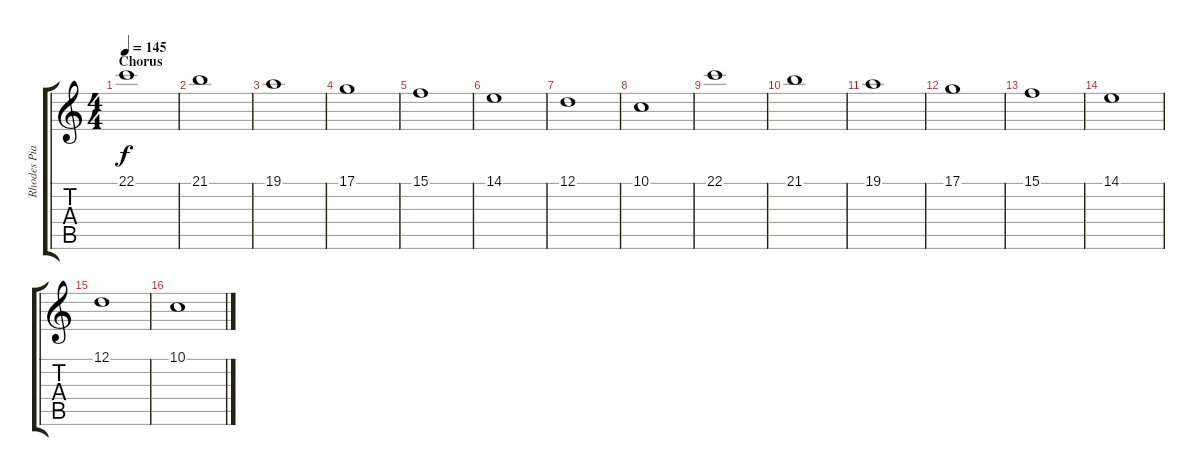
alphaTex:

\track ("Rhodes Piano" "Rhodes Pia") {instrument electricpiano1}
\staff {score tabs}
\tuning (D4 A3 F3 C3 G2 C2) {hide}
\ts (4 4)
\section ("" "Chorus")
\tempo 145
\clef g2
\ks c
22.1.1{dy f} |
21.1.1 |
19.1.1 |
17.1.1 |
15.1.1 |
14.1.1 |
12.1.1 |
10.1.1 |
22.1.1 |
21.1.1 |
19.1.1 |
17.1.1 |
15.1.1 |
14.1.1 |
12.1.1 |
10.1.1
